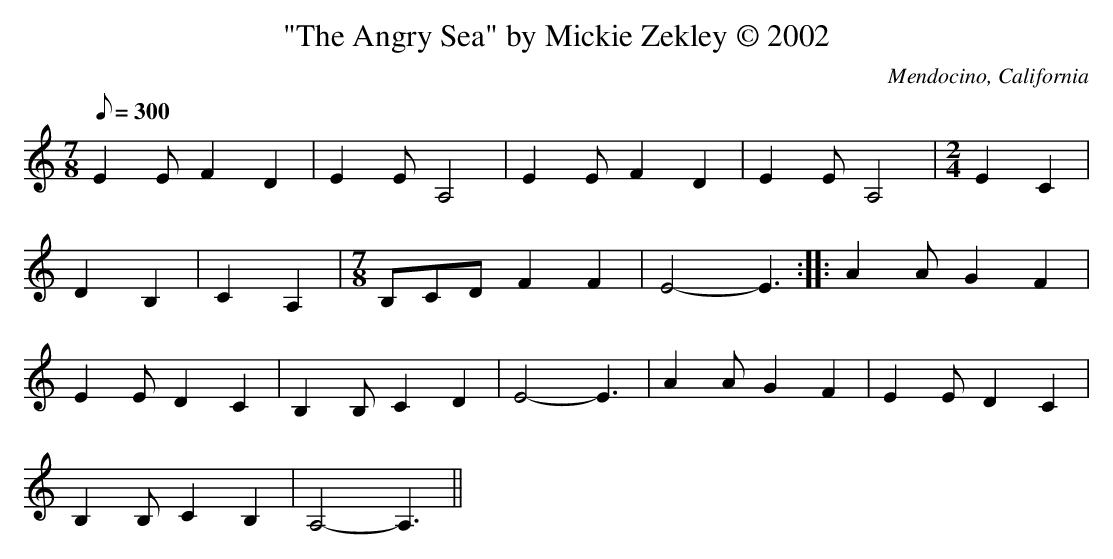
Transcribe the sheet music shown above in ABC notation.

X:1
T:"The Angry Sea" by Mickie Zekley © 2002
O:Mendocino, California
M:7/8
Q:300
K:am
E2EF2D2 | E2 EA,4 | E2EF2D2 | E2 EA,4 | [M:2/4]E2C2 |
D2B,2 | C2A,2 | [M:7/8]B,CDF2F2 | E4-E3 :: A2AG2F2 |
E2ED2C2 | B,2B,C2D2 | E4-E3 | A2AG2F2 | E2ED2C2 |
B,2B,C2B,2 | A,4-A,3 ||
